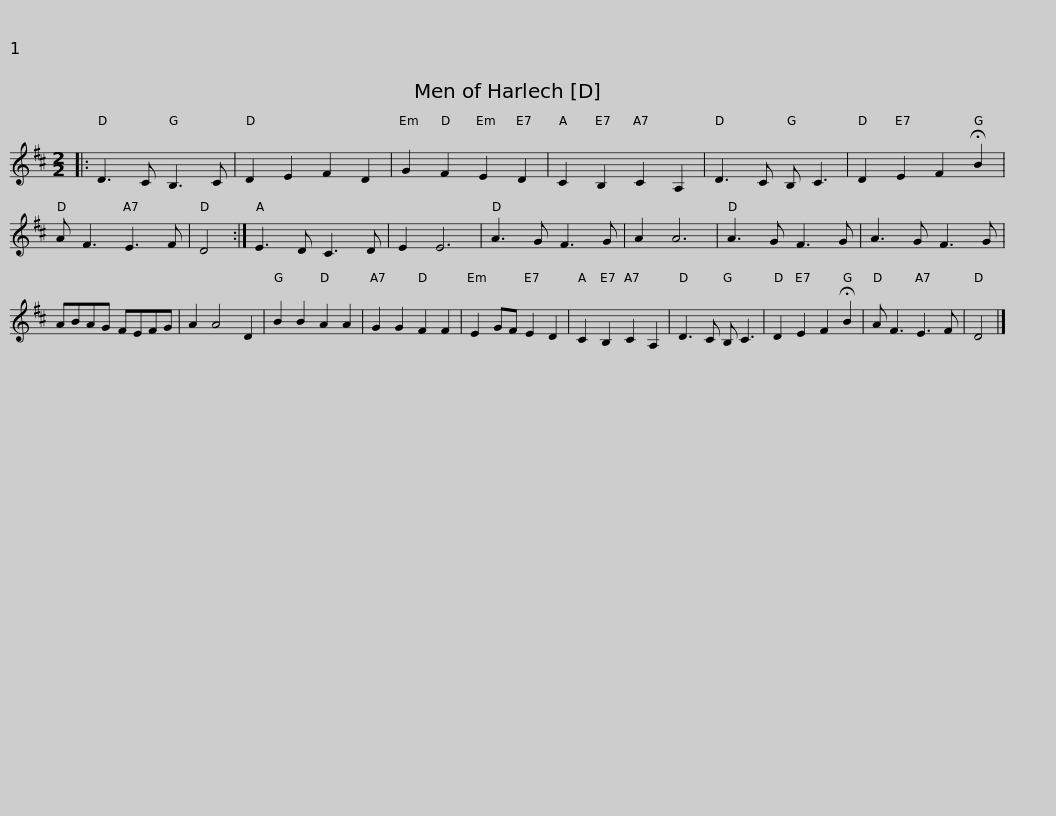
X:1
L:1/8
M:2/2
I:linebreak $
K:D
V:1 treble
V:1
|: D3 C B,3 C | D2 E2 F2 D2 | G2 F2 E2 D2 | C2 B,2 C2 A,2 | D3 C B, C3 | %5
 D2 E2 F2 !fermata!B2 | A F3 E3 F |$ D4 :| E3 D C3 D | E2 E6 | %10
 A3 G F3 G | A2 A6 | A3 G F3 G | A3 G F3 G | ABAG FEFG |$ %15
 A2 A4 D2 | B2 B2 A2 A2 | G2 G2 F2 F2 | E2 GF E2 D2 | C2 B,2 C2 A,2 | %20
 D3 C B, C3 | D2 E2 F2 !fermata!B2 | A F3 E3 F | D4 |] %24
